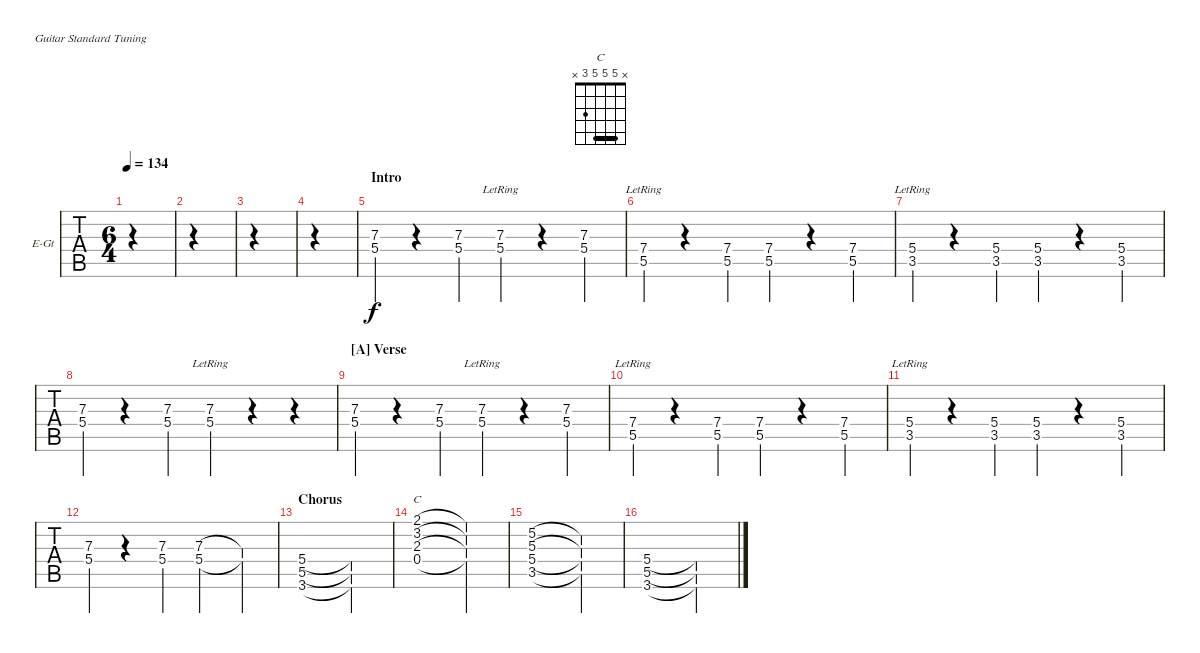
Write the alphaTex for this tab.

\defaultSystemsLayout 4
\bracketExtendMode groupsimilarinstruments
\firstSystemTrackNameOrientation horizontal
\otherSystemsTrackNameOrientation horizontal
\track ("Electric Guitar 1" "E-Gt") {instrument electricguitarclean}
\staff {tabs}
\tuning (E4 B3 G3 D3 A2 E2)
\chord ("C" x 5 5 5 3 x) {barre (5 5)}
\ts (6 4)
\tempo 134
\clef g2
\ks c
|
|
|
|
\section ("" "Intro")
(5.4 7.3).4 r.4 (5.4{st} 7.3{st}).4 (5.4{lr} 7.3{lr}).4 r.4 (5.4{st} 7.3{st}).4 |
(7.4{lr} 5.5{lr}).4 r.4 (7.4{st} 5.5{st}).4 (7.4 5.5).4 r.4 (7.4{st} 5.5{st}).4 |
(5.4{lr} 3.5{lr}).4 r.4 (5.4{st} 3.5{st}).4 (5.4 3.5).4 r.4 (5.4{st} 3.5{st}).4 |
(5.4 7.3).4 r.4 (5.4{st} 7.3{st}).4 (5.4{lr} 7.3{lr}).4 r.4 r.4 |
\section ("A" "Verse")
(5.4 7.3).4 r.4 (5.4{st} 7.3{st}).4 (5.4{lr} 7.3{lr}).4 r.4 (5.4{st} 7.3{st}).4 |
(7.4{lr} 5.5{lr}).4 r.4 (7.4{st} 5.5{st}).4 (7.4 5.5).4 r.4 (7.4{st} 5.5{st}).4 |
(5.4{lr} 3.5{lr}).4 r.4 (5.4{st} 3.5{st}).4 (5.4 3.5).4 r.4 (5.4{st} 3.5{st}).4 |
(5.4 7.3).4 r.4 (5.4{st} 7.3{st}).4 (5.4 7.3).2 (5.4{t} 7.3{t}).4 |
\section ("" "Chorus")
(3.6 5.5 5.4).1 (3.6{t} 5.5{t} 5.4{t}).2 |
(0.4 2.3 3.2 2.1).1{ch "C"} (0.4{t} 2.3{t} 3.2{t} 2.1{t}).2 |
(3.5 5.4 5.3 5.2).1 (3.5{t} 5.4{t} 5.3{t} 5.2{t}).2 |
(3.6 5.5 5.4).1 (3.6{t} 5.5{t} 5.4{t}).2
